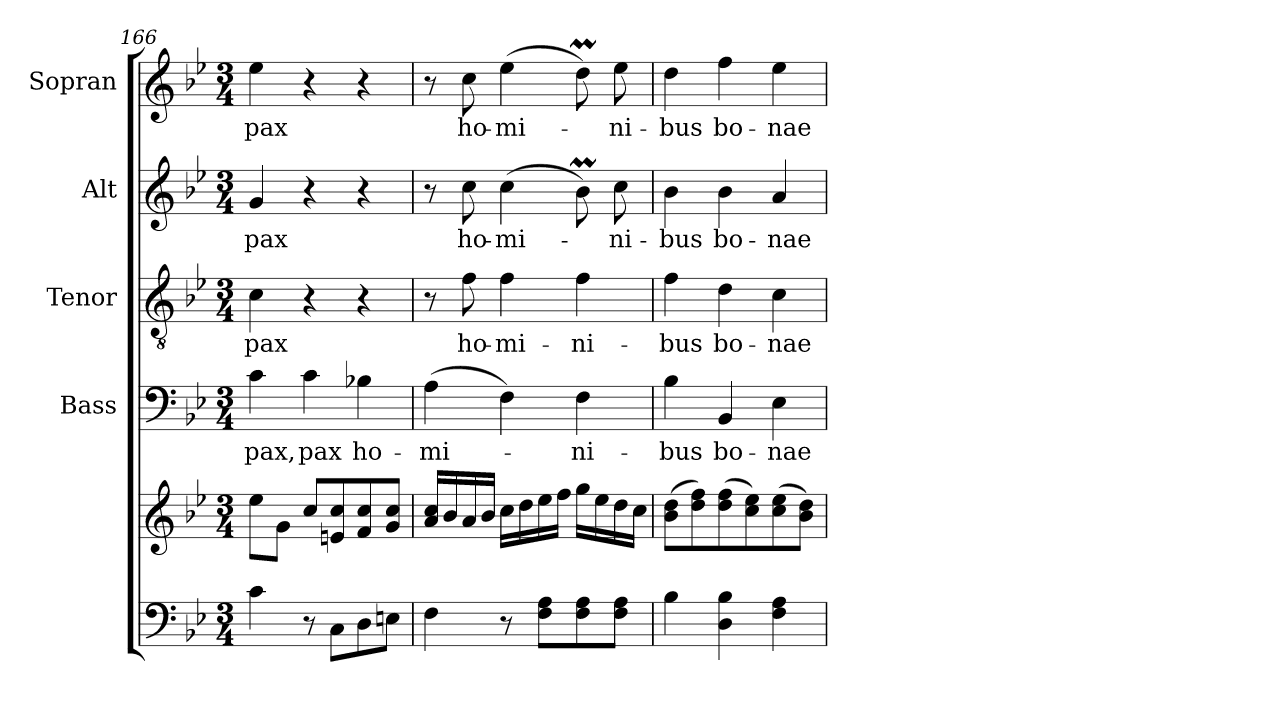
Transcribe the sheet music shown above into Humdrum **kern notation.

**kern	**kern	**kern	**text	**kern	**text	**kern	**text	**kern	**text
*part5	*part5	*part4	*part4	*part3	*part3	*part2	*part2	*part1	*part1
*staff6	*staff5	*staff4	*staff4	*staff3	*staff3	*staff2	*staff2	*staff1	*staff1
*	*	*I"Bass	*	*I"Tenor	*	*I"Alt	*	*I"Sopran	*
*	*	*I'B.	*	*I'T.	*	*I'A.	*	*I'S.	*
*clefF4	*clefG2	*clefF4	*	*clefGv2	*	*clefG2	*	*clefG2	*
*k[b-e-]	*k[b-e-]	*k[b-e-]	*	*k[b-e-]	*	*k[b-e-]	*	*k[b-e-]	*
*B-:	*B-:	*B-:	*	*B-:	*	*B-:	*	*B-:	*
*M3/4	*M3/4	*M3/4	*	*M3/4	*	*M3/4	*	*M3/4	*
=166	=166	=166	=166	=166	=166	=166	=166	=166	=166
!	!	!	!LO:LY:b	!	!LO:LY:b	!	!LO:LY:b	!	!LO:LY:b
4c\	8ee-\L	4c\	pax,	4c\	pax	4g/	pax	4ee-\	pax
.	8g\J	.	.	.	.	.	.	.	.
!	!	!	!LO:LY:b	!	!	!	!	!	!
8r	8cc/L	4c\	pax	4r	.	4r	.	4r	.
8C\L	8en/ 8cc/	.	.	.	.	.	.	.	.
!	!	!	!LO:LY:b	!	!	!	!	!	!
8D\	8f/ 8cc/	4B-X\	ho-	4r	.	4r	.	4r	.
8En\J	8g/ 8cc/J	.	.	.	.	.	.	.	.
=167	=167	=167	=167	=167	=167	=167	=167	=167	=167
!	!	!	!LO:LY:b	!	!	!	!	!	!
4F\	16a/ 16cc/LL	(>4A\	-mi-	8r	.	8r	.	8r	.
.	16b-/	.	.	.	.	.	.	.	.
!	!	!	!	!	!LO:LY:b	!	!LO:LY:b	!	!LO:LY:b
.	16a/	.	.	8f\	ho-	8cc\	ho-	8cc\	ho-
.	16b-/JJ	.	.	.	.	.	.	.	.
!	!	!	!	!	!LO:LY:b	!	!LO:LY:b	!	!LO:LY:b
8r	16cc\LL	4F\)	.	4f\	-mi-	(>4cc\	-mi-	(>4ee-\	-mi-
.	16dd\	.	.	.	.	.	.	.	.
8F\ 8A\L	16ee-\	.	.	.	.	.	.	.	.
.	16ff\JJ	.	.	.	.	.	.	.	.
!	!	!	!LO:LY:b	!	!LO:LY:b	!	!	!	!
8F\ 8A\	16gg\LL	4F\	-ni-	4f\	-ni-	8b-M\)	.	8ddm\)	.
.	16ee-\	.	.	.	.	.	.	.	.
!	!	!	!	!	!	!	!LO:LY:b	!	!LO:LY:b
8F\ 8A\J	16dd\	.	.	.	.	8cc\	-ni-	8ee-\	-ni-
.	16cc\JJ	.	.	.	.	.	.	.	.
=168	=168	=168	=168	=168	=168	=168	=168	=168	=168
!	!	!	!LO:LY:b	!	!LO:LY:b	!	!LO:LY:b	!	!LO:LY:b
4B-\	(>8b-\ 8dd\L	4B-\	-bus	4f\	-bus	4b-\	-bus	4dd\	-bus
.	8dd\ 8ff\)	.	.	.	.	.	.	.	.
!	!	!	!LO:LY:b	!	!LO:LY:b	!	!LO:LY:b	!	!LO:LY:b
4D\ 4B-\	(>8dd\ 8ff\	4BB-/	bo-	4d\	bo-	4b-\	bo-	4ff\	bo-
.	8cc\ 8ee-\)	.	.	.	.	.	.	.	.
!	!	!	!LO:LY:b	!	!LO:LY:b	!	!LO:LY:b	!	!LO:LY:b
4F\ 4A\	(>8cc\ 8ee-\	4E-\	-nae	4c\	-nae	4a/	-nae	4ee-\	-nae
.	8b-\ 8dd\J)	.	.	.	.	.	.	.	.
=	=	=	=	=	=	=	=	=	=
*-	*-	*-	*-	*-	*-	*-	*-	*-	*-
